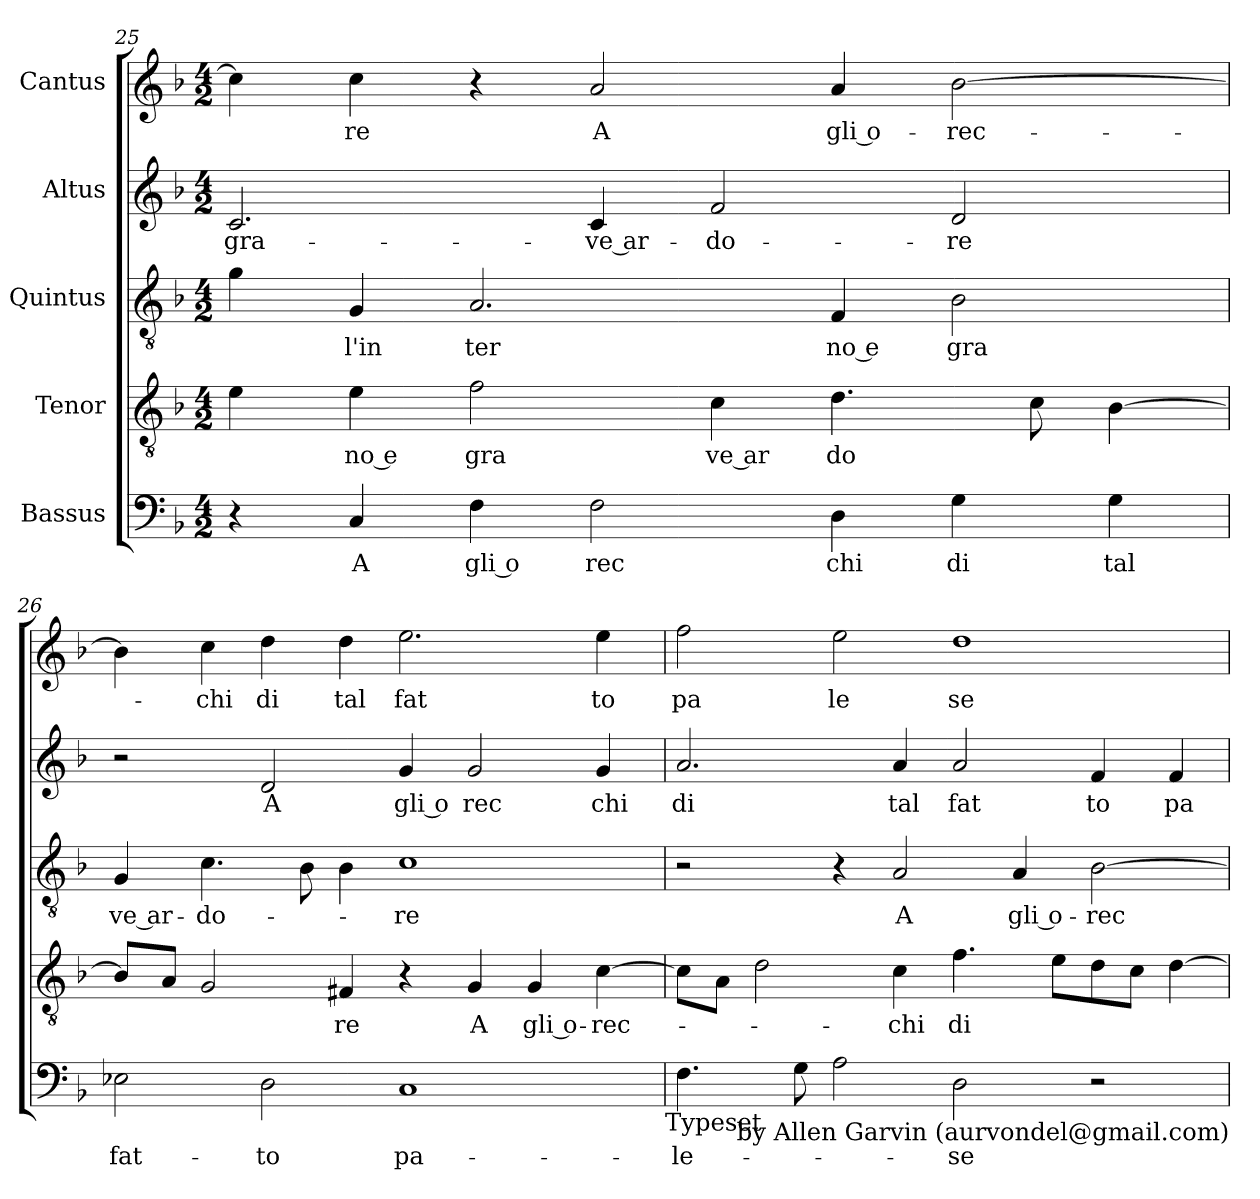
**kern	**text	**kern	**text	**kern	**text	**kern	**text	**kern	**text
*part5	*part5	*part4	*part4	*part3	*part3	*part2	*part2	*part1	*part1
*staff5	*staff5	*staff4	*staff4	*staff3	*staff3	*staff2	*staff2	*staff1	*staff1
*I"Bassus	*	*I"Tenor	*	*I"Quintus	*	*I"Altus	*	*I"Cantus	*
*clefF4	*	*clefGv2	*	*clefGv2	*	*clefG2	*	*clefG2	*
*k[b-]	*	*k[b-]	*	*k[b-]	*	*k[b-]	*	*k[b-]	*
*F:	*	*F:	*	*F:	*	*F:	*	*F:	*
*M4/2	*	*M4/2	*	*M4/2	*	*M4/2	*	*M4/2	*
=25	=25	=25	=25	=25	=25	=25	=25	=25	=25
!	!	!	!	!	!	!	!LO:LY:b:cj	!	!
4r	.	4e\	.	4g\	.	2.c/	gra-	4cc\]	.
!	!LO:LY:b:cj	!	!LO:LY:b:rj	!	!LO:LY:b:cj	!	!	!	!LO:LY:b:cj
4C/	A	4e\	no e	4G/	l'in	.	.	4cc\	-re
!	!LO:LY:b:rj	!	!LO:LY:b:cj	!	!LO:LY:b:cj	!	!	!	!
4F\	gli o	2f\	gra	2.A/	ter	.	.	4r	.
!	!LO:LY:b:cj	!	!	!	!	!	!LO:LY:b:rj	!	!LO:LY:b:cj
2F\	rec	.	.	.	.	4c/	-ve ar-	2a/	A
!	!	!	!LO:LY:b:rj	!	!	!	!LO:LY:b:cj	!	!
.	.	4c\	ve ar	.	.	2f/	-do-	.	.
!	!LO:LY:b:cj	!	!LO:LY:b:cj	!	!LO:LY:b:rj	!	!	!	!LO:LY:b:rj
4D\	chi	4.d\	do	4F/	no e	.	.	4a/	gli o-
!	!LO:LY:b:cj	!	!	!	!LO:LY:b:cj	!	!LO:LY:b:cj	!	!LO:LY:b
4G\	di	.	.	2B-\	gra	2d/	-re	[<2b-\	-rec-
.	.	8c\	.	.	.	.	.	.	.
!	!LO:LY:b:cj	!	!	!	!	!	!	!	!
4G\	tal	[>4B-\	.	.	.	.	.	.	.
!!LO:LB:g=z
=26	=26	=26	=26	=26	=26	=26	=26	=26	=26
!	!LO:LY:b:cj	!	!	!	!LO:LY:b:rj	!	!	!	!
*	*	*	*	*	*	*	*	*^	*
2E-X\	fat-	8B-/L]	.	4G/	ve ar-	2r	.	4b-\]	64ryy	.
.	.	.	.	.	.	.	.	.	1ryy	.
.	.	8A/J	.	.	.	.	.	.	.	.
!	!	!	!	!	!LO:LY:b:cj	!	!	!	!	!LO:LY:b:cj
.	.	2G/	.	4.c\	-do-	.	.	4cc\	.	-chi
!	!LO:LY:b:cj	!	!	!	!	!	!LO:LY:b:cj	!	!	!LO:LY:b:cj
2D\	-to	.	.	.	.	2d/	A	4dd\	.	di
.	.	.	.	8B-\	.	.	.	.	.	.
!	!	!	!LO:LY:b:cj	!	!	!	!	!	!	!LO:LY:b:cj
.	.	4F#X/	re	4B-\	.	.	.	4dd\	.	tal
!	!LO:LY:b:cj	!	!	!	!LO:LY:b:cj	!	!LO:LY:b:rj	!	!	!LO:LY:b:cj
1C	pa-	4r	.	1c	-re	4g/	gli o	2.ee\	.	fat
.	.	.	.	.	.	.	.	.	2ryy	.
!	!	!	!LO:LY:b:cj	!	!	!	!LO:LY:b:cj	!	!	!
.	.	4G/	A	.	.	2g/	rec	.	.	.
!	!	!	!LO:LY:b:rj	!	!	!	!	!	!	!
.	.	4G/	gli o-	.	.	.	.	.	.	.
.	.	.	.	.	.	.	.	.	4ryy	.
!	!	!	!LO:LY:b	!	!	!	!LO:LY:b:cj	!	!	!LO:LY:b:cj
.	.	[>4c\	-rec-	.	.	4g/	chi	4ee\	.	to
.	.	.	.	.	.	.	.	.	8...ryy	.
!LO:TX:b:t=Typeset	!	!	!	!	!	!	!	!	!	!
=27	=27	=27	=27	=27	=27	=27	=27	=27	=27	=27
!	!LO:LY:b:cj	!	!	!	!	!	!LO:LY:b:cj	!	!	!LO:LY:b:cj
*	*	*	*	*	*	*	*	*v	*v	*
4.F\	-le-	8c\L]	.	2r	.	2.a/	di	2ff\	pa
.	.	8A\J	.	.	.	.	.	.	.
.	.	2d\	.	.	.	.	.	.	.
8G\	.	.	.	.	.	.	.	.	.
!	!	!	!	!	!	!	!	!	!LO:LY:b:cj
2A\	.	.	.	4r	.	.	.	2ee\	le
!	!	!	!LO:LY:b:cj	!	!LO:LY:b:cj	!	!LO:LY:b:cj	!	!
.	.	4c\	-chi	2A/	A	4a/	tal	.	.
!	!LO:LY:b:cj	!	!LO:LY:b:cj	!	!	!	!LO:LY:b:cj	!	!LO:LY:b:cj
2D\	-se	4.f\	di	.	.	2a/	fat	1dd	se
!	!	!	!	!	!LO:LY:b:rj	!	!	!	!
.	.	.	.	4A/	gli o-	.	.	.	.
.	.	8e\L	.	.	.	.	.	.	.
!	!	!	!	!	!LO:LY:b	!	!LO:LY:b:cj	!	!
2r	.	8d\	.	[>2B-\	-rec-	4f/	to	.	.
.	.	8c\J	.	.	.	.	.	.	.
!	!	!	!	!	!	!	!LO:LY:b:cj	!	!
.	.	[>4d\	.	.	.	4f/	pa	.	.
!LO:TX:b:t=by Allen Garvin (aurvondel@gmail.com)	!	!	!	!	!	!	!	!	!
=	=	=	=	=	=	=	=	=	=
*-	*-	*-	*-	*-	*-	*-	*-	*-	*-
